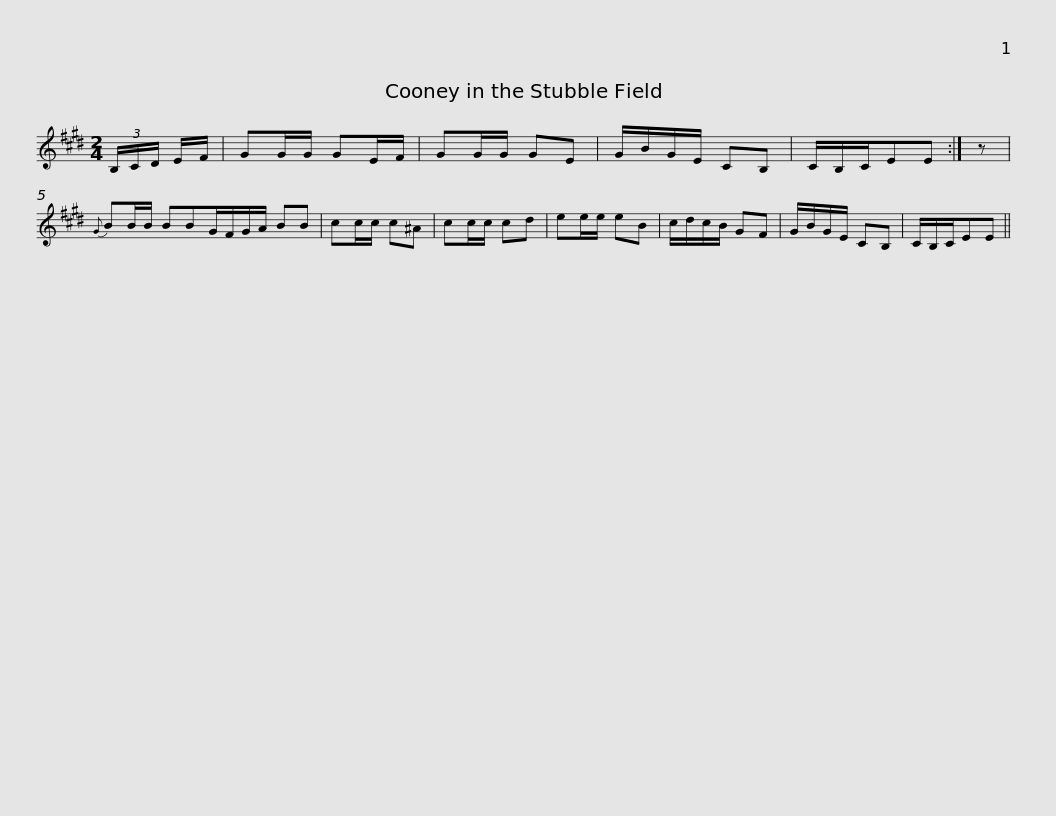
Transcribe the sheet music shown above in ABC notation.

X:1
L:1/8
M:2/4
I:linebreak $
K:E
V:1 treble
V:1
 (3B,/C/D/ E/F/ | GG/G/ GE/F/ | GG/G/ GE | G/B/G/E/ CB, | C/B,/C/EE :| %5
 z |{G} BB/B/ BBG/F/G/A/ BB |$ cc/c/ c^A | cc/c/ cd | ee/e/ eB | %10
 c/d/c/B/ GF | G/B/G/E/ CB, | C/B,/C/EE || %13
